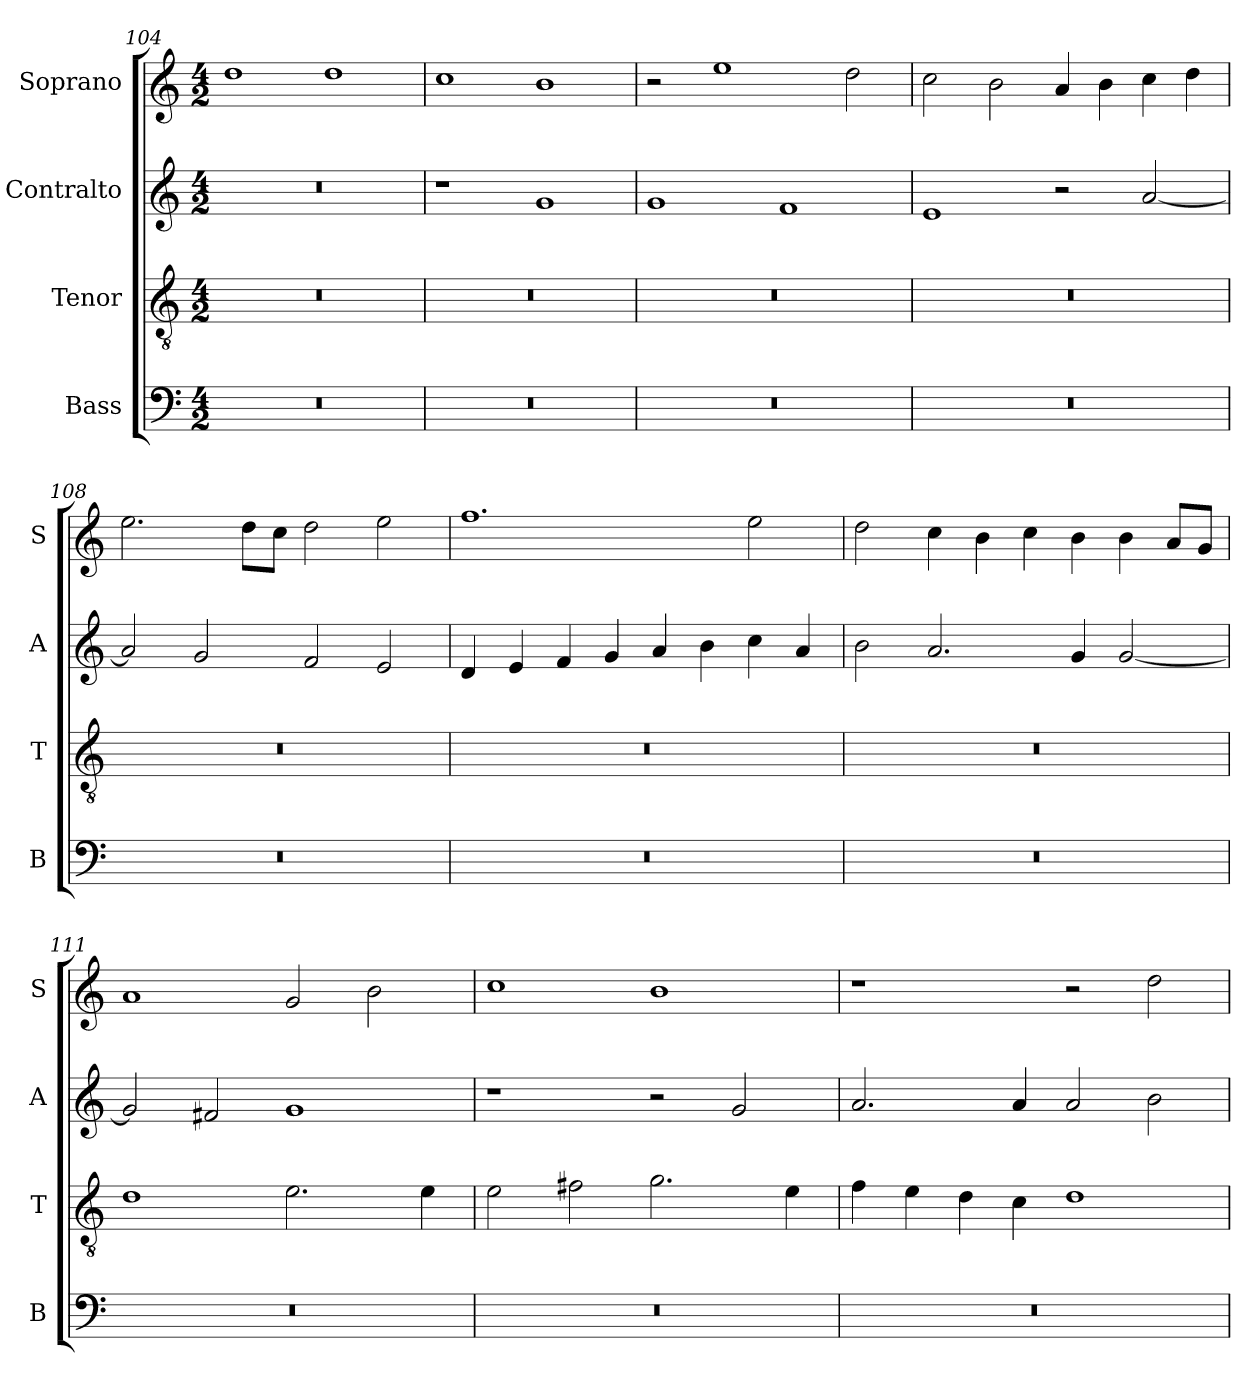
**kern	**kern	**kern	**kern
*part4	*part3	*part2	*part1
*staff4	*staff3	*staff2	*staff1
*I"Bass	*I"Tenor	*I"Contralto	*I"Soprano
*I'B	*I'T	*I'A	*I'S
*clefF4	*clefGv2	*clefG2	*clefG2
*k[]	*k[]	*k[]	*k[]
*G:mix	*G:mix	*G:mix	*G:mix
*M4/2	*M4/2	*M4/2	*M4/2
=104	=104	=104	=104
0r	0r	0r	1dd
.	.	.	1dd
=105	=105	=105	=105
0r	0r	1r	1cc
.	.	1g	1b
=106	=106	=106	=106
0r	0r	1g	2r
.	.	.	1ee
.	.	1f	.
.	.	.	2dd
=107	=107	=107	=107
0r	0r	1e	2cc
.	.	.	2b
.	.	2r	4a
.	.	.	4b
.	.	[2a	4cc
.	.	.	4dd
=108	=108	=108	=108
0r	0r	2a]	2.ee
.	.	2g	.
.	.	.	8dd\L
.	.	.	8cc\J
.	.	2f	2dd
.	.	2e	2ee
=109	=109	=109	=109
0r	0r	4d	1.ff
.	.	4e	.
.	.	4f	.
.	.	4g	.
.	.	4a	.
.	.	4b	.
.	.	4cc	2ee
.	.	4a	.
=110	=110	=110	=110
0r	0r	2b	2dd
.	.	2.a	4cc
.	.	.	4b
.	.	.	4cc
.	.	4g	4b
.	.	[2g	4b
.	.	.	8a/L
.	.	.	8g/J
=111	=111	=111	=111
0r	1d	2g]	1a
.	.	2f#X	.
.	2.e	1g	2g
.	.	.	2b
.	4e	.	.
=112	=112	=112	=112
0r	2e	1r	1cc
.	2f#X	.	.
.	2.g	2r	1b
.	.	2g	.
.	4e	.	.
=113	=113	=113	=113
0r	4f	2.a	1r
.	4e	.	.
.	4d	.	.
.	4c	4a	.
.	1d	2a	2r
.	.	2b	2dd
=	=	=	=
*-	*-	*-	*-
